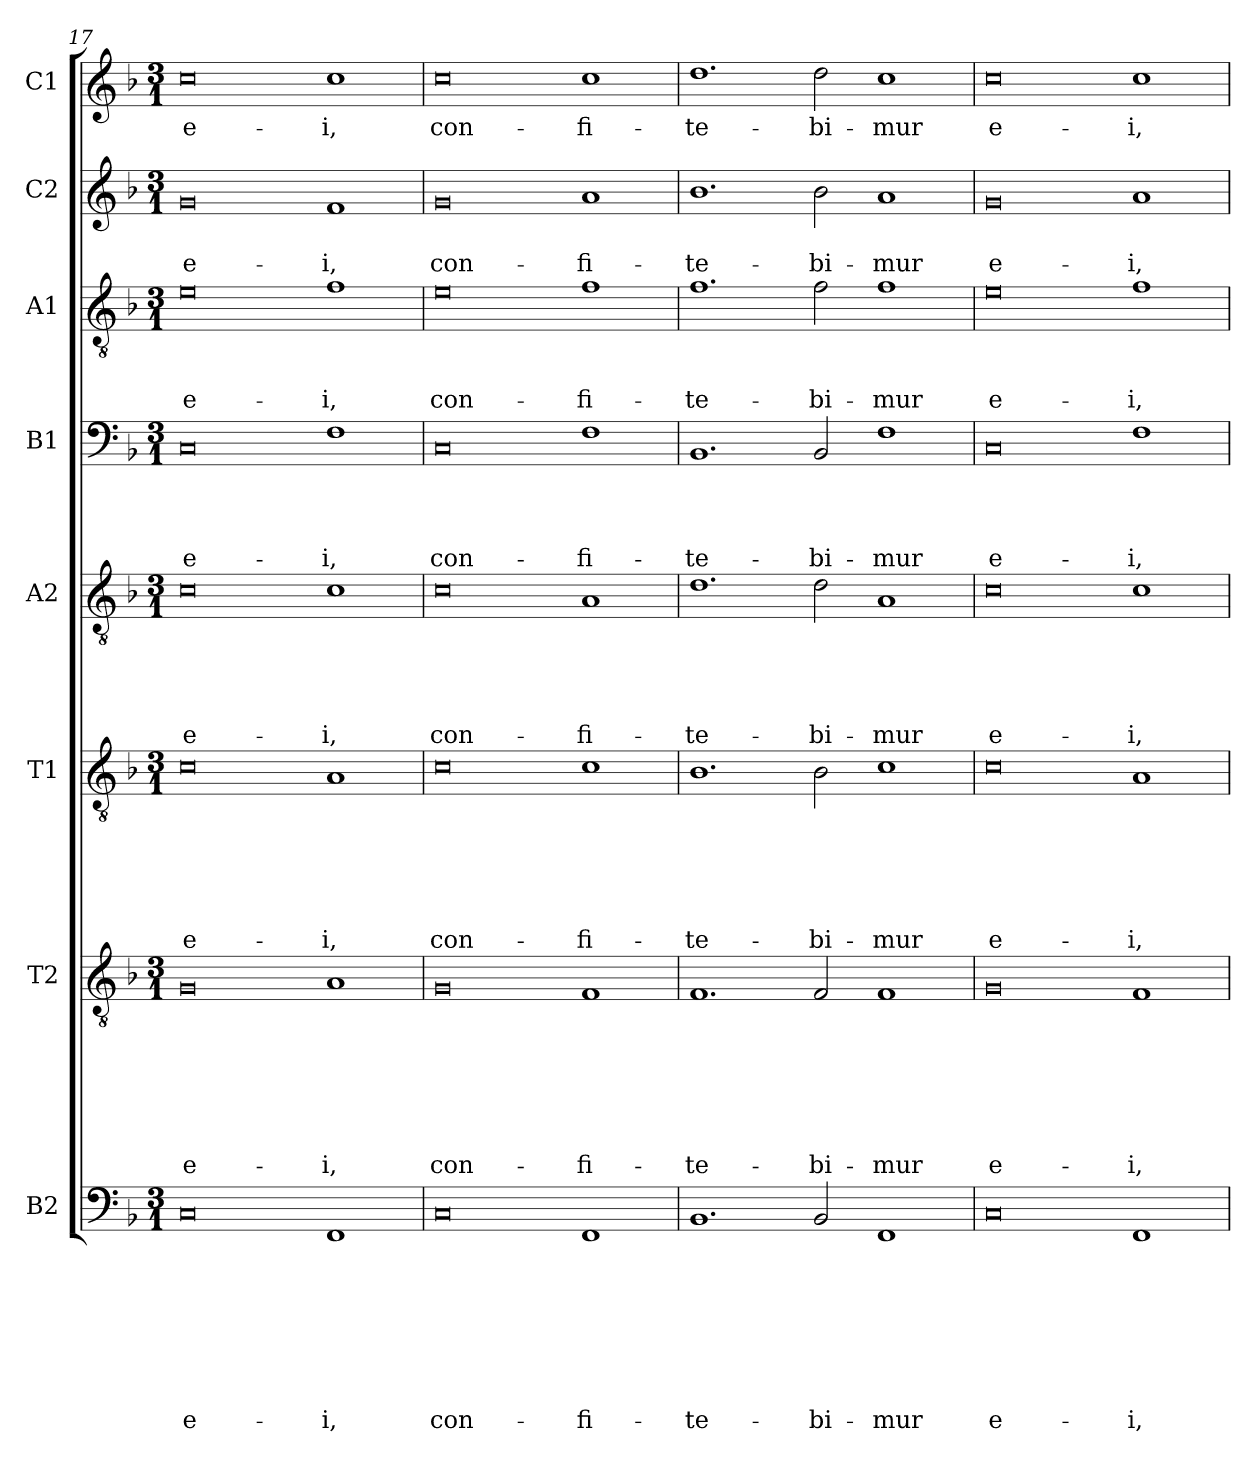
**kern	**text	**text	**text	**text	**text	**text	**text	**text	**kern	**text	**text	**text	**text	**text	**text	**text	**kern	**text	**text	**text	**text	**text	**text	**kern	**text	**text	**text	**text	**text	**kern	**text	**text	**text	**text	**kern	**text	**text	**text	**kern	**text	**text	**kern	**text
*part8	*part8	*part8	*part8	*part8	*part8	*part8	*part8	*part8	*part7	*part7	*part7	*part7	*part7	*part7	*part7	*part7	*part6	*part6	*part6	*part6	*part6	*part6	*part6	*part5	*part5	*part5	*part5	*part5	*part5	*part4	*part4	*part4	*part4	*part4	*part3	*part3	*part3	*part3	*part2	*part2	*part2	*part1	*part1
*staff8	*staff8	*staff8	*staff8	*staff8	*staff8	*staff8	*staff8	*staff8	*staff7	*staff7	*staff7	*staff7	*staff7	*staff7	*staff7	*staff7	*staff6	*staff6	*staff6	*staff6	*staff6	*staff6	*staff6	*staff5	*staff5	*staff5	*staff5	*staff5	*staff5	*staff4	*staff4	*staff4	*staff4	*staff4	*staff3	*staff3	*staff3	*staff3	*staff2	*staff2	*staff2	*staff1	*staff1
*I"B2	*	*	*	*	*	*	*	*	*I"T2	*	*	*	*	*	*	*	*I"T1	*	*	*	*	*	*	*I"A2	*	*	*	*	*	*I"B1	*	*	*	*	*I"A1	*	*	*	*I"C2	*	*	*I"C1	*
*clefF4	*	*	*	*	*	*	*	*	*clefGv2	*	*	*	*	*	*	*	*clefGv2	*	*	*	*	*	*	*clefGv2	*	*	*	*	*	*clefF4	*	*	*	*	*clefGv2	*	*	*	*clefG2	*	*	*clefG2	*
*k[b-]	*	*	*	*	*	*	*	*	*k[b-]	*	*	*	*	*	*	*	*k[b-]	*	*	*	*	*	*	*k[b-]	*	*	*	*	*	*k[b-]	*	*	*	*	*k[b-]	*	*	*	*k[b-]	*	*	*k[b-]	*
*d:	*	*	*	*	*	*	*	*	*d:	*	*	*	*	*	*	*	*d:	*	*	*	*	*	*	*d:	*	*	*	*	*	*d:	*	*	*	*	*d:	*	*	*	*d:	*	*	*d:	*
*M3/1	*	*	*	*	*	*	*	*	*M3/1	*	*	*	*	*	*	*	*M3/1	*	*	*	*	*	*	*M3/1	*	*	*	*	*	*M3/1	*	*	*	*	*M3/1	*	*	*	*M3/1	*	*	*M3/1	*
=17	=17	=17	=17	=17	=17	=17	=17	=17	=17	=17	=17	=17	=17	=17	=17	=17	=17	=17	=17	=17	=17	=17	=17	=17	=17	=17	=17	=17	=17	=17	=17	=17	=17	=17	=17	=17	=17	=17	=17	=17	=17	=17	=17
!	!	!	!	!	!	!	!	!LO:LY:b	!	!	!	!	!	!	!	!LO:LY:b	!	!	!	!	!	!	!LO:LY:b	!	!	!	!	!	!LO:LY:b	!	!	!	!	!LO:LY:b	!	!	!	!LO:LY:b	!	!	!LO:LY:b	!	!LO:LY:b
0C	.	.	.	.	.	.	.	e-	0G	.	.	.	.	.	.	e-	0c	.	.	.	.	.	e-	0c	.	.	.	.	e-	0C	.	.	.	e-	0e	.	.	e-	0g	.	e-	0cc	e-
!	!	!	!	!	!	!	!	!LO:LY:b	!	!	!	!	!	!	!	!LO:LY:b	!	!	!	!	!	!	!LO:LY:b	!	!	!	!	!	!LO:LY:b	!	!	!	!	!LO:LY:b	!	!	!	!LO:LY:b	!	!	!LO:LY:b	!	!LO:LY:b
1FF	.	.	.	.	.	.	.	-i,	1A	.	.	.	.	.	.	-i,	1A	.	.	.	.	.	-i,	1c	.	.	.	.	-i,	1F	.	.	.	-i,	1f	.	.	-i,	1f	.	-i,	1cc	-i,
=18	=18	=18	=18	=18	=18	=18	=18	=18	=18	=18	=18	=18	=18	=18	=18	=18	=18	=18	=18	=18	=18	=18	=18	=18	=18	=18	=18	=18	=18	=18	=18	=18	=18	=18	=18	=18	=18	=18	=18	=18	=18	=18	=18
!	!	!	!	!	!	!	!	!LO:LY:b	!	!	!	!	!	!	!	!LO:LY:b	!	!	!	!	!	!	!LO:LY:b	!	!	!	!	!	!LO:LY:b	!	!	!	!	!LO:LY:b	!	!	!	!LO:LY:b	!	!	!LO:LY:b	!	!LO:LY:b
0C	.	.	.	.	.	.	.	con-	0G	.	.	.	.	.	.	con-	0c	.	.	.	.	.	con-	0c	.	.	.	.	con-	0C	.	.	.	con-	0e	.	.	con-	0g	.	con-	0cc	con-
!	!	!	!	!	!	!	!	!LO:LY:b	!	!	!	!	!	!	!	!LO:LY:b	!	!	!	!	!	!	!LO:LY:b	!	!	!	!	!	!LO:LY:b	!	!	!	!	!LO:LY:b	!	!	!	!LO:LY:b	!	!	!LO:LY:b	!	!LO:LY:b
1FF	.	.	.	.	.	.	.	-fi-	1F	.	.	.	.	.	.	-fi-	1c	.	.	.	.	.	-fi-	1A	.	.	.	.	-fi-	1F	.	.	.	-fi-	1f	.	.	-fi-	1a	.	-fi-	1cc	-fi-
=19	=19	=19	=19	=19	=19	=19	=19	=19	=19	=19	=19	=19	=19	=19	=19	=19	=19	=19	=19	=19	=19	=19	=19	=19	=19	=19	=19	=19	=19	=19	=19	=19	=19	=19	=19	=19	=19	=19	=19	=19	=19	=19	=19
!	!	!	!	!	!	!	!	!LO:LY:b	!	!	!	!	!	!	!	!LO:LY:b	!	!	!	!	!	!	!LO:LY:b	!	!	!	!	!	!LO:LY:b	!	!	!	!	!LO:LY:b	!	!	!	!LO:LY:b	!	!	!LO:LY:b	!	!LO:LY:b
1.BB-	.	.	.	.	.	.	.	-te-	1.F	.	.	.	.	.	.	-te-	1.B-	.	.	.	.	.	-te-	1.d	.	.	.	.	-te-	1.BB-	.	.	.	-te-	1.f	.	.	-te-	1.b-	.	-te-	1.dd	-te-
!	!	!	!	!	!	!	!	!LO:LY:b	!	!	!	!	!	!	!	!LO:LY:b	!	!	!	!	!	!	!LO:LY:b	!	!	!	!	!	!LO:LY:b	!	!	!	!	!LO:LY:b	!	!	!	!LO:LY:b	!	!	!LO:LY:b	!	!LO:LY:b
2BB-/	.	.	.	.	.	.	.	-bi-	2F/	.	.	.	.	.	.	-bi-	2B-\	.	.	.	.	.	-bi-	2d\	.	.	.	.	-bi-	2BB-/	.	.	.	-bi-	2f\	.	.	-bi-	2b-\	.	-bi-	2dd\	-bi-
!	!	!	!	!	!	!	!	!LO:LY:b	!	!	!	!	!	!	!	!LO:LY:b	!	!	!	!	!	!	!LO:LY:b	!	!	!	!	!	!LO:LY:b	!	!	!	!	!LO:LY:b	!	!	!	!LO:LY:b	!	!	!LO:LY:b	!	!LO:LY:b
1FF	.	.	.	.	.	.	.	-mur	1F	.	.	.	.	.	.	-mur	1c	.	.	.	.	.	-mur	1A	.	.	.	.	-mur	1F	.	.	.	-mur	1f	.	.	-mur	1a	.	-mur	1cc	-mur
=20	=20	=20	=20	=20	=20	=20	=20	=20	=20	=20	=20	=20	=20	=20	=20	=20	=20	=20	=20	=20	=20	=20	=20	=20	=20	=20	=20	=20	=20	=20	=20	=20	=20	=20	=20	=20	=20	=20	=20	=20	=20	=20	=20
!	!	!	!	!	!	!	!	!LO:LY:b	!	!	!	!	!	!	!	!LO:LY:b	!	!	!	!	!	!	!LO:LY:b	!	!	!	!	!	!LO:LY:b	!	!	!	!	!LO:LY:b	!	!	!	!LO:LY:b	!	!	!LO:LY:b	!	!LO:LY:b
0C	.	.	.	.	.	.	.	e-	0G	.	.	.	.	.	.	e-	0c	.	.	.	.	.	e-	0c	.	.	.	.	e-	0C	.	.	.	e-	0e	.	.	e-	0g	.	e-	0cc	e-
!	!	!	!	!	!	!	!	!LO:LY:b	!	!	!	!	!	!	!	!LO:LY:b	!	!	!	!	!	!	!LO:LY:b	!	!	!	!	!	!LO:LY:b	!	!	!	!	!LO:LY:b	!	!	!	!LO:LY:b	!	!	!LO:LY:b	!	!LO:LY:b
1FF	.	.	.	.	.	.	.	-i,	1F	.	.	.	.	.	.	-i,	1A	.	.	.	.	.	-i,	1c	.	.	.	.	-i,	1F	.	.	.	-i,	1f	.	.	-i,	1a	.	-i,	1cc	-i,
=	=	=	=	=	=	=	=	=	=	=	=	=	=	=	=	=	=	=	=	=	=	=	=	=	=	=	=	=	=	=	=	=	=	=	=	=	=	=	=	=	=	=	=
*-	*-	*-	*-	*-	*-	*-	*-	*-	*-	*-	*-	*-	*-	*-	*-	*-	*-	*-	*-	*-	*-	*-	*-	*-	*-	*-	*-	*-	*-	*-	*-	*-	*-	*-	*-	*-	*-	*-	*-	*-	*-	*-	*-
